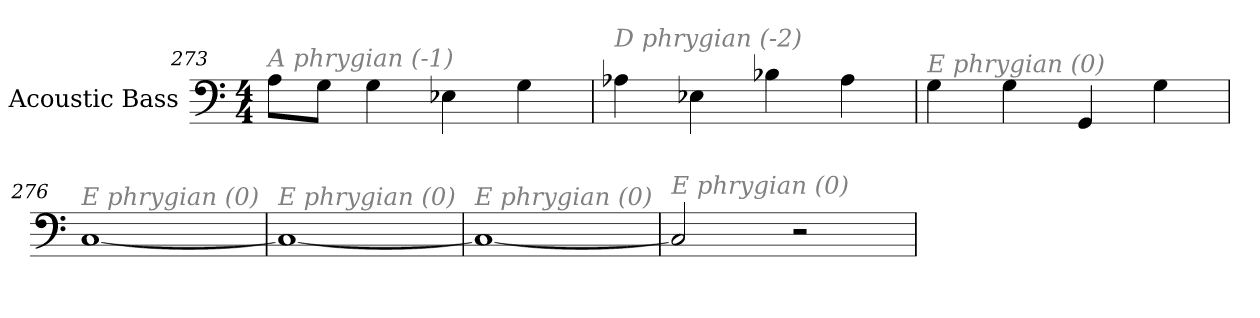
**kern
*part1
*staff1
*I"Acoustic Bass
*clefF4
*ITrd7c12
*k[]
*C:
*M4/4
=273
!LO:TX:i:color=#808080:t=A phrygian (-1)
8AAL
8GGJ
4GG
4EE-X
4GG
=274
!LO:TX:i:color=#808080:t=D phrygian (-2)
4AA-X
4EE-X
4BB-X
4AA-
=275
!LO:TX:i:color=#808080:t=E phrygian (0)
4GG
4GG
4GGG
4GG
=276
!LO:TX:i:color=#808080:t=E phrygian (0)
[1CC
=277
!LO:TX:i:color=#808080:t=E phrygian (0)
1CC_
=278
!LO:TX:i:color=#808080:t=E phrygian (0)
1CC_
=279
!LO:TX:i:color=#808080:t=E phrygian (0)
2CC]
2r
=
*-
